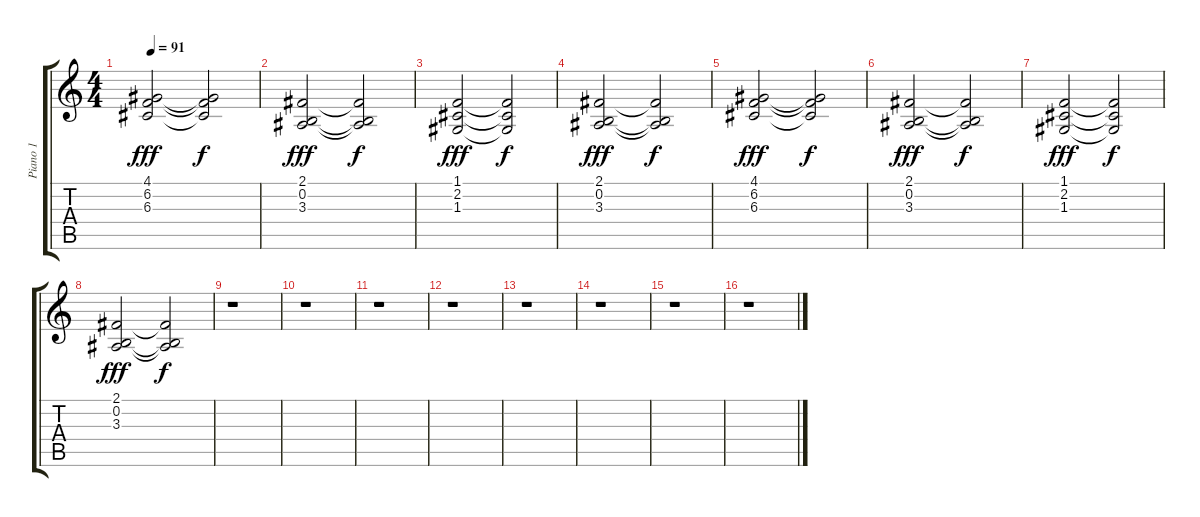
\track ("Piano 1" "Piano 1") {instrument electricpiano1}
\staff {score tabs}
\tuning (E4 B3 G3 D3 A2 E2) {hide}
\ts (4 4)
\tempo 91
\clef g2
\ks c
(4.1 6.2 6.3).2{dy fff instrument electricpiano1} (4.1{t} 6.2{t} 6.3{t}).2{dy f} |
(2.1 0.2 3.3).2{dy fff} (2.1{t} 0.2{t} 3.3{t}).2{dy f} |
(1.1 2.2 1.3).2{dy fff} (1.1{t} 2.2{t} 1.3{t}).2{dy f} |
(2.1 0.2 3.3).2{dy fff} (2.1{t} 0.2{t} 3.3{t}).2{dy f} |
(4.1 6.2 6.3).2{dy fff} (4.1{t} 6.2{t} 6.3{t}).2{dy f} |
(2.1 0.2 3.3).2{dy fff} (2.1{t} 0.2{t} 3.3{t}).2{dy f} |
(1.1 2.2 1.3).2{dy fff} (1.1{t} 2.2{t} 1.3{t}).2{dy f} |
(2.1 0.2 3.3).2{dy fff} (2.1{t} 0.2{t} 3.3{t}).2{dy f} |
r.1 |
r.1 |
r.1 |
r.1 |
r.1 |
r.1 |
r.1 |
r.1
